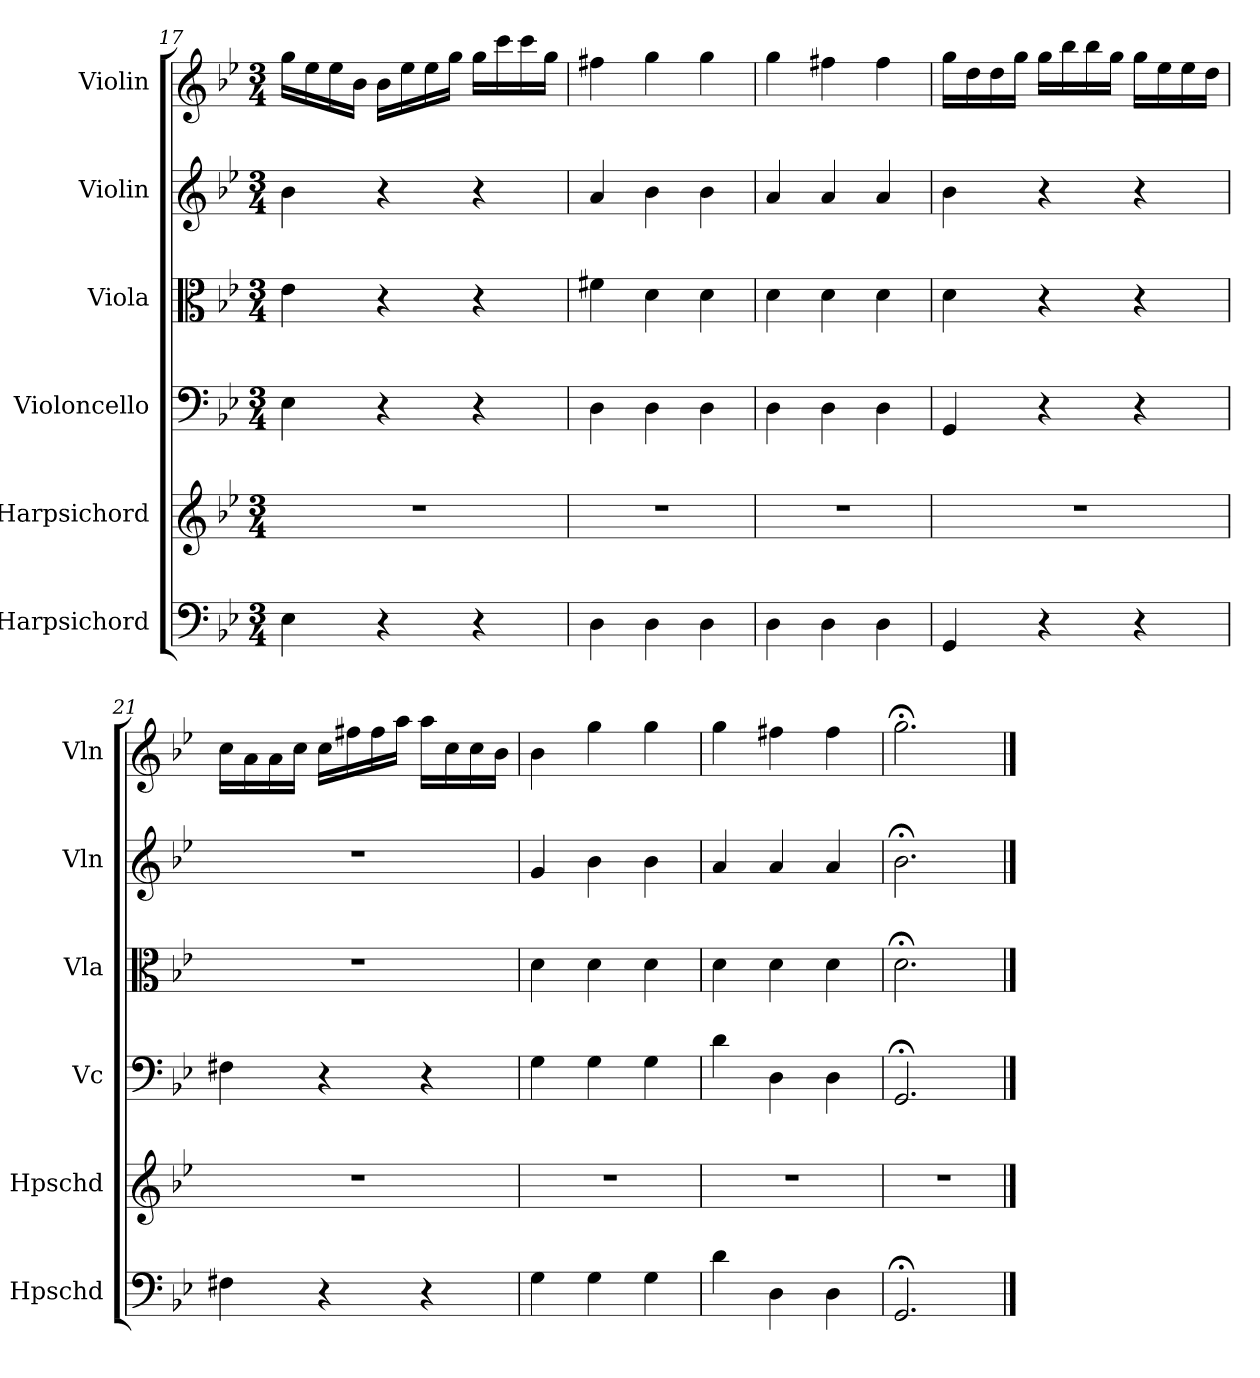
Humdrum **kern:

**kern	**kern	**kern	**kern	**kern	**kern
*part6	*part5	*part4	*part3	*part2	*part1
*staff6	*staff5	*staff4	*staff3	*staff2	*staff1
*I"Harpsichord	*I"Harpsichord	*I"Violoncello	*I"Viola	*I"Violin	*I"Violin
*I'Hpschd	*I'Hpschd	*I'Vc	*I'Vla	*I'Vln	*I'Vln
*clefF4	*clefG2	*clefF4	*clefC3	*clefG2	*clefG2
*k[b-e-]	*k[b-e-]	*k[b-e-]	*k[b-e-]	*k[b-e-]	*k[b-e-]
*M3/4	*M3/4	*M3/4	*M3/4	*M3/4	*M3/4
=17	=17	=17	=17	=17	=17
4E-\	2.r	4E-\	4e-\	4b-\	16gg\LL
.	.	.	.	.	16ee-\
.	.	.	.	.	16ee-\
.	.	.	.	.	16b-\JJ
4r	.	4r	4r	4r	16b-\LL
.	.	.	.	.	16ee-\
.	.	.	.	.	16ee-\
.	.	.	.	.	16gg\JJ
4r	.	4r	4r	4r	16gg\LL
.	.	.	.	.	16ccc\
.	.	.	.	.	16ccc\
.	.	.	.	.	16gg\JJ
=18	=18	=18	=18	=18	=18
4D\	2.r	4D\	4f#X\	4a/	4ff#X\
4D\	.	4D\	4d\	4b-\	4gg\
4D\	.	4D\	4d\	4b-\	4gg\
=19	=19	=19	=19	=19	=19
4D\	2.r	4D\	4d\	4a/	4gg\
4D\	.	4D\	4d\	4a/	4ff#X\
4D\	.	4D\	4d\	4a/	4ff#\
=20	=20	=20	=20	=20	=20
4GG/	2.r	4GG/	4d\	4b-\	16gg\LL
.	.	.	.	.	16dd\
.	.	.	.	.	16dd\
.	.	.	.	.	16gg\JJ
4r	.	4r	4r	4r	16gg\LL
.	.	.	.	.	16bb-\
.	.	.	.	.	16bb-\
.	.	.	.	.	16gg\JJ
4r	.	4r	4r	4r	16gg\LL
.	.	.	.	.	16ee-\
.	.	.	.	.	16ee-\
.	.	.	.	.	16dd\JJ
=21	=21	=21	=21	=21	=21
4F#X\	2.r	4F#X\	2.r	2.r	16cc\LL
.	.	.	.	.	16a\
.	.	.	.	.	16a\
.	.	.	.	.	16cc\JJ
4r	.	4r	.	.	16cc\LL
.	.	.	.	.	16ff#X\
.	.	.	.	.	16ff#\
.	.	.	.	.	16aa\JJ
4r	.	4r	.	.	16aa\LL
.	.	.	.	.	16cc\
.	.	.	.	.	16cc\
.	.	.	.	.	16b-\JJ
=22	=22	=22	=22	=22	=22
4G\	2.r	4G\	4d\	4g/	4b-\
4G\	.	4G\	4d\	4b-\	4gg\
4G\	.	4G\	4d\	4b-\	4gg\
=23	=23	=23	=23	=23	=23
4d\	2.r	4d\	4d\	4a/	4gg\
4D\	.	4D\	4d\	4a/	4ff#X\
4D\	.	4D\	4d\	4a/	4ff#\
=24	=24	=24	=24	=24	=24
2.GG;</	2.r	2.GG;</	2.d;<\	2.b-;<\	2.gg;<\
==	==	==	==	==	==
*-	*-	*-	*-	*-	*-
